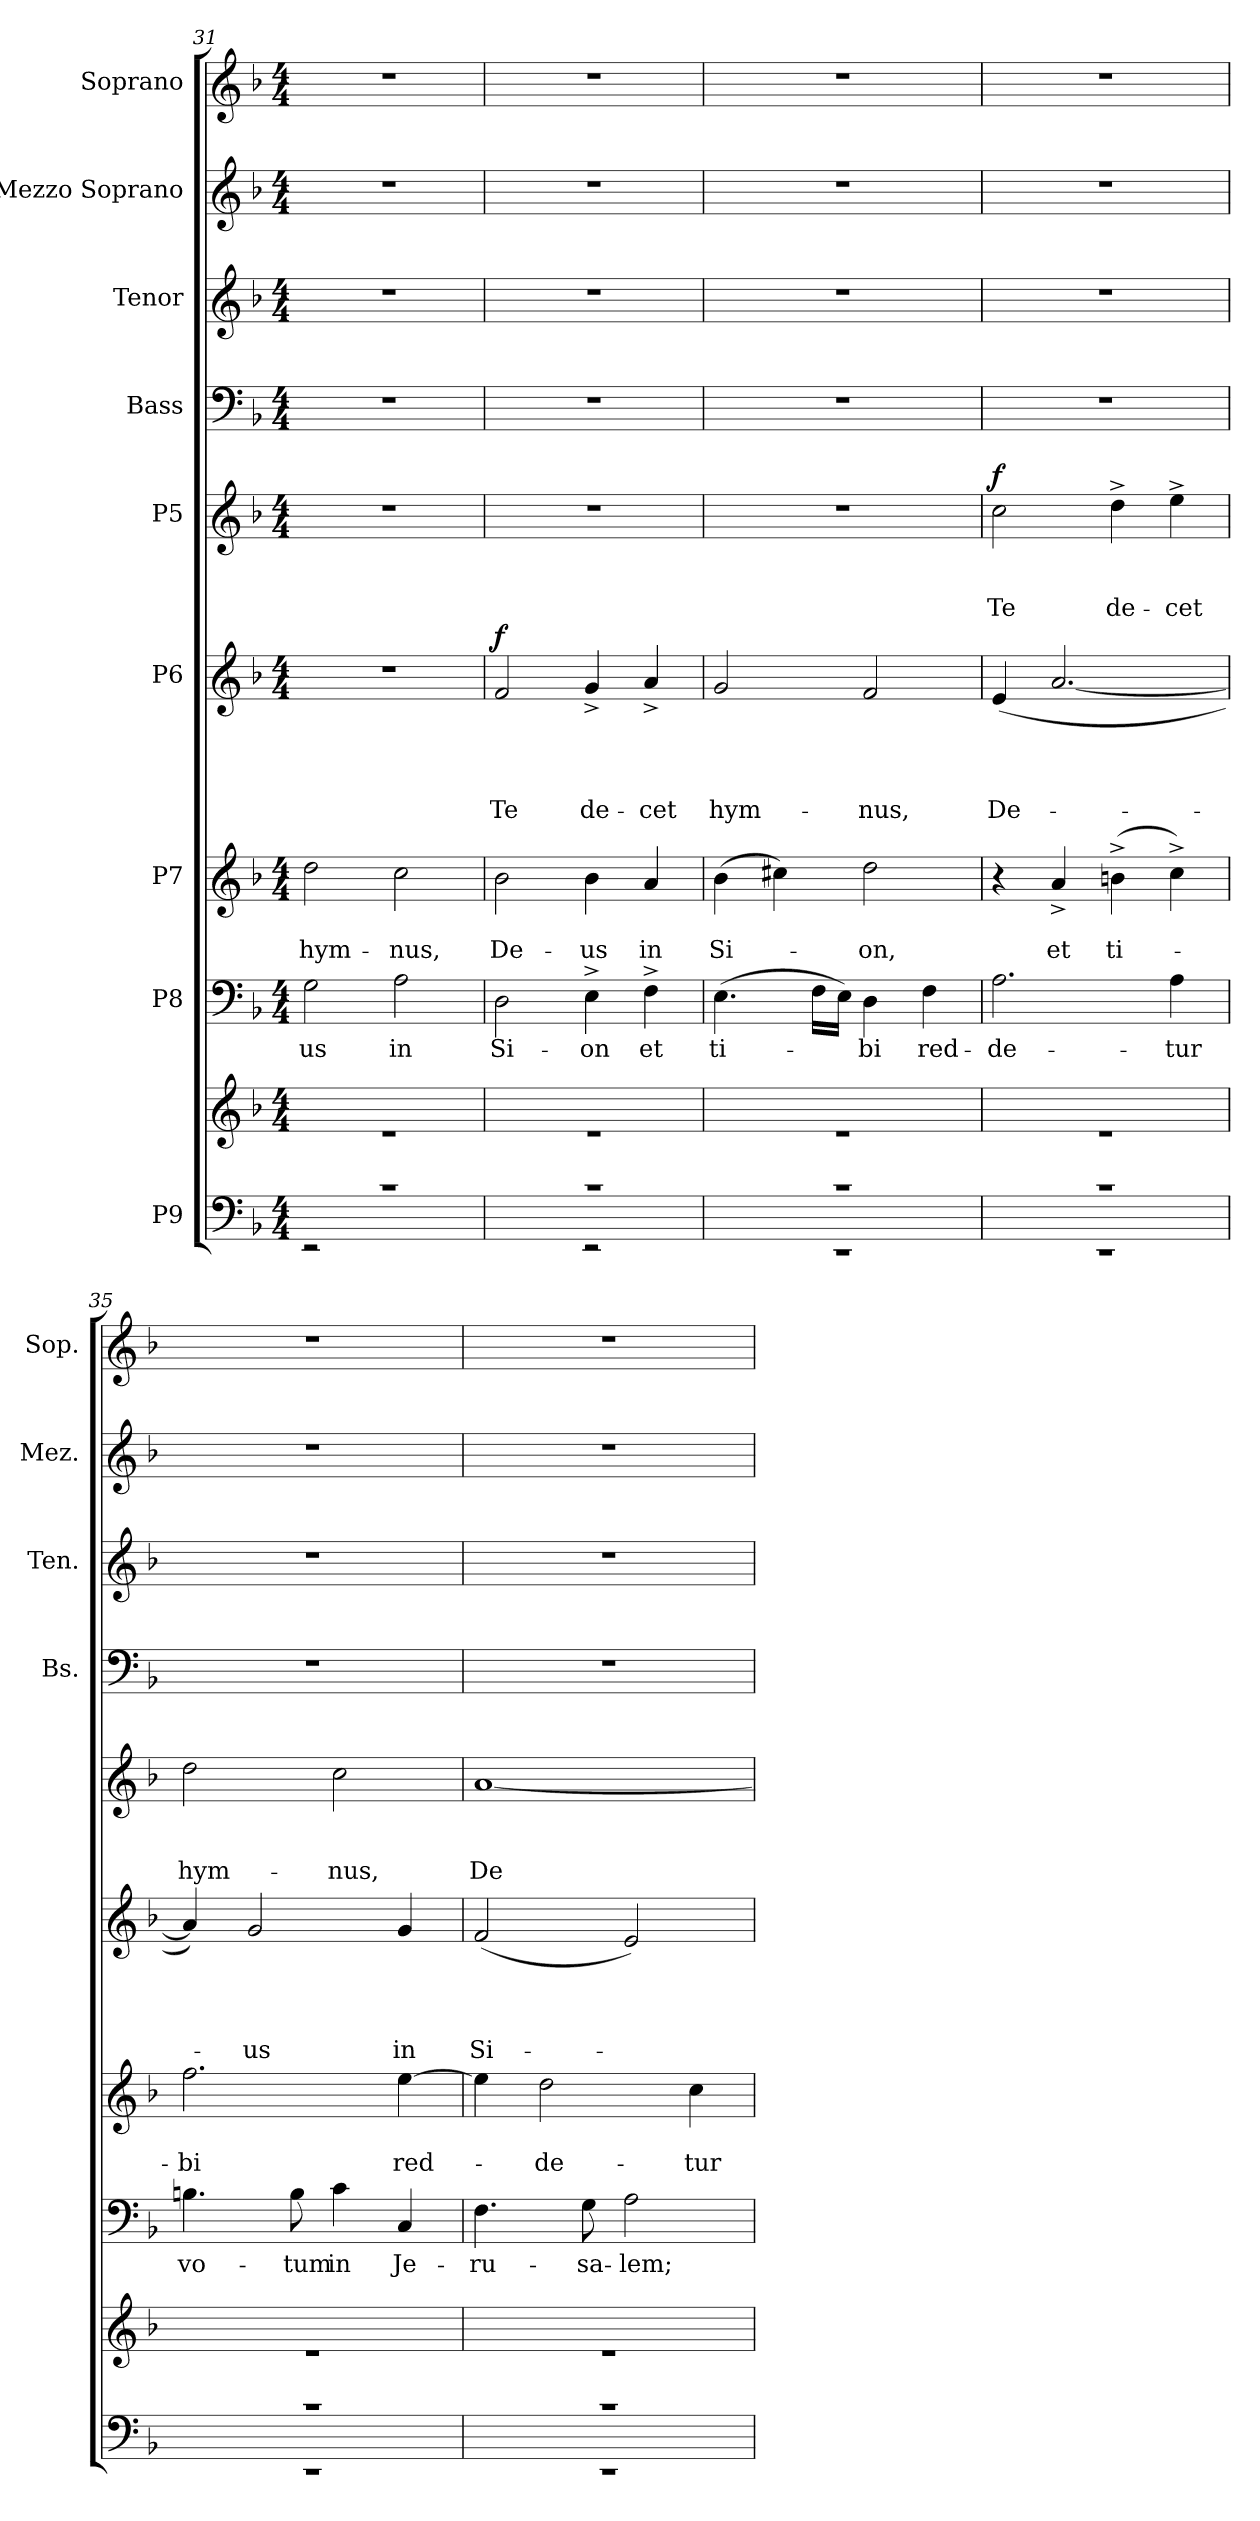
**kern	**kern	**kern	**text	**kern	**text	**text	**kern	**text	**text	**text	**text	**dynam	**kern	**text	**text	**text	**dynam	**kern	**kern	**kern	**kern
*part9	*part9	*part8	*part8	*part7	*part7	*part7	*part6	*part6	*part6	*part6	*part6	*part6	*part5	*part5	*part5	*part5	*part5	*part4	*part3	*part2	*part1
*staff10	*staff9	*staff8	*staff8	*staff7	*staff7	*staff7	*staff6	*staff6	*staff6	*staff6	*staff6	*staff6	*staff5	*staff5	*staff5	*staff5	*staff5	*staff4	*staff3	*staff2	*staff1
*I"P9	*	*I"P8	*	*I"P7	*	*	*I"P6	*	*	*	*	*	*I"P5	*	*	*	*	*I"Bass	*I"Tenor	*I"Mezzo Soprano	*I"Soprano
*	*	*	*	*	*	*	*	*	*	*	*	*	*	*	*	*	*	*I'Bs.	*I'Ten.	*I'Mez.	*I'Sop.
*clefF4	*clefG2	*clefF4	*	*clefG2	*	*	*clefG2	*	*	*	*	*	*clefG2	*	*	*	*	*clefF4	*clefG2	*clefG2	*clefG2
*	*	*	*	*ITrd7c12	*	*	*	*	*	*	*	*	*	*	*	*	*	*	*ITrd7c12	*	*
*k[b-]	*k[b-]	*k[b-]	*	*k[b-]	*	*	*k[b-]	*	*	*	*	*	*k[b-]	*	*	*	*	*k[b-]	*k[b-]	*k[b-]	*k[b-]
*F:	*F:	*F:	*	*F:	*	*	*F:	*	*	*	*	*	*F:	*	*	*	*	*F:	*F:	*F:	*F:
*M4/4	*M4/4	*M4/4	*	*M4/4	*	*	*M4/4	*	*	*	*	*	*M4/4	*	*	*	*	*M4/4	*M4/4	*M4/4	*M4/4
=31	=31	=31	=31	=31	=31	=31	=31	=31	=31	=31	=31	=31	=31	=31	=31	=31	=31	=31	=31	=31	=31
*^	*^	*	*	*	*	*	*	*	*	*	*	*	*	*	*	*	*	*	*	*	*
!	!	!	!	!	!LO:LY:b	!	!	!LO:LY:b	!	!	!	!	!	!	!	!	!	!	!	!	!	!	!
1rc	2rEE	1ryy	1r	2G\	-us	2d\	.	hym-	1r	.	.	.	.	.	1r	.	.	.	.	1r	1r	1r	1r
!	!	!	!	!	!LO:LY:b	!	!	!LO:LY:b	!	!	!	!	!	!	!	!	!	!	!	!	!	!	!
.	2ryy	.	.	2A\	in	2c\	.	-nus,	.	.	.	.	.	.	.	.	.	.	.	.	.	.	.
=32	=32	=32	=32	=32	=32	=32	=32	=32	=32	=32	=32	=32	=32	=32	=32	=32	=32	=32	=32	=32	=32	=32	=32
!	!	!	!	!	!LO:LY:b	!	!	!LO:LY:b	!	!	!	!	!LO:LY:b	!LO:DY:a	!	!	!	!	!	!	!	!	!
1rc	2ryy	1ryy	1r	2D\	Si-	2B-\	.	De-	2f/	.	.	.	Te	f	1r	.	.	.	.	1r	1r	1r	1r
!	!	!	!	!	!LO:LY:b	!	!	!LO:LY:b	!	!	!	!	!LO:LY:b	!	!	!	!	!	!	!	!	!	!
.	2rEE	.	.	4E^>\	-on	4B-\	.	-us	4g^</	.	.	.	de-	.	.	.	.	.	.	.	.	.	.
!	!	!	!	!	!LO:LY:b	!	!	!LO:LY:b	!	!	!	!	!LO:LY:b	!	!	!	!	!	!	!	!	!	!
.	.	.	.	4F^>\	et	4A/	.	in	4a^</	.	.	.	-cet	.	.	.	.	.	.	.	.	.	.
=33	=33	=33	=33	=33	=33	=33	=33	=33	=33	=33	=33	=33	=33	=33	=33	=33	=33	=33	=33	=33	=33	=33	=33
!	!	!	!	!	!LO:LY:b	!	!	!LO:LY:b	!	!	!	!	!LO:LY:b	!	!	!	!	!	!	!	!	!	!
1rc	1rEE	1ryy	1r	(>4.E\	ti-	(>4B-\	.	Si-	2g/	.	.	.	hym-	.	1r	.	.	.	.	1r	1r	1r	1r
.	.	.	.	.	.	4c#X\)	.	.	.	.	.	.	.	.	.	.	.	.	.	.	.	.	.
.	.	.	.	16F\LL	.	.	.	.	.	.	.	.	.	.	.	.	.	.	.	.	.	.	.
.	.	.	.	16E\JJ)	.	.	.	.	.	.	.	.	.	.	.	.	.	.	.	.	.	.	.
!	!	!	!	!	!LO:LY:b	!	!	!LO:LY:b	!	!	!	!	!LO:LY:b	!	!	!	!	!	!	!	!	!	!
.	.	.	.	4D\	-bi	2d\	.	-on,	2f/	.	.	.	-nus,	.	.	.	.	.	.	.	.	.	.
!	!	!	!	!	!LO:LY:b	!	!	!	!	!	!	!	!	!	!	!	!	!	!	!	!	!	!
.	.	.	.	4F\	red-	.	.	.	.	.	.	.	.	.	.	.	.	.	.	.	.	.	.
=34	=34	=34	=34	=34	=34	=34	=34	=34	=34	=34	=34	=34	=34	=34	=34	=34	=34	=34	=34	=34	=34	=34	=34
!	!	!	!	!	!LO:LY:b	!	!	!	!	!	!	!	!LO:LY:b	!	!	!	!	!LO:LY:b	!LO:DY:a	!	!	!	!
1rc	1rEE	1ryy	1r	2.A\	-de-	4r	.	.	(<4e/	.	.	.	De-	.	2cc\	.	.	Te	f	1r	1r	1r	1r
!	!	!	!	!	!	!	!	!LO:LY:b	!	!	!	!	!	!	!	!	!	!	!	!	!	!	!
.	.	.	.	.	.	4A^</	.	et	[<2.a/	.	.	.	.	.	.	.	.	.	.	.	.	.	.
!	!	!	!	!	!	!	!	!LO:LY:b	!	!	!	!	!	!	!	!	!	!LO:LY:b	!	!	!	!	!
.	.	.	.	.	.	(>4Bn^>\	.	ti-	.	.	.	.	.	.	4dd^>\	.	.	de-	.	.	.	.	.
!	!	!	!	!	!LO:LY:b	!	!	!	!	!	!	!	!	!	!	!	!	!LO:LY:b	!	!	!	!	!
.	.	.	.	4A\	-tur	4c^>\)	.	.	.	.	.	.	.	.	4ee^>\	.	.	-cet	.	.	.	.	.
!!LO:LB:g=z
=35	=35	=35	=35	=35	=35	=35	=35	=35	=35	=35	=35	=35	=35	=35	=35	=35	=35	=35	=35	=35	=35	=35	=35
!	!	!	!	!	!LO:LY:b	!	!	!LO:LY:b	!	!	!	!	!	!	!	!	!	!LO:LY:b	!	!	!	!	!
1rc	1rEE	1ryy	1r	4.Bn\	vo-	2.f\	.	-bi	4a/])	.	.	.	.	.	2dd\	.	.	hym-	.	1r	1r	1r	1r
!	!	!	!	!	!	!	!	!	!	!	!	!	!LO:LY:b	!	!	!	!	!	!	!	!	!	!
.	.	.	.	.	.	.	.	.	2g/	.	.	.	-us	.	.	.	.	.	.	.	.	.	.
!	!	!	!	!	!LO:LY:b	!	!	!	!	!	!	!	!	!	!	!	!	!	!	!	!	!	!
.	.	.	.	8B\	-tum	.	.	.	.	.	.	.	.	.	.	.	.	.	.	.	.	.	.
!	!	!	!	!	!LO:LY:b	!	!	!	!	!	!	!	!	!	!	!	!	!LO:LY:b	!	!	!	!	!
.	.	.	.	4c\	in	.	.	.	.	.	.	.	.	.	2cc\	.	.	-nus,	.	.	.	.	.
!	!	!	!	!	!LO:LY:b	!	!	!LO:LY:b	!	!	!	!	!LO:LY:b	!	!	!	!	!	!	!	!	!	!
.	.	.	.	4C/	Je-	[>4e\	.	red-	4g/	.	.	.	in	.	.	.	.	.	.	.	.	.	.
=36	=36	=36	=36	=36	=36	=36	=36	=36	=36	=36	=36	=36	=36	=36	=36	=36	=36	=36	=36	=36	=36	=36	=36
!	!	!	!	!	!LO:LY:b	!	!	!	!	!	!	!	!LO:LY:b	!	!	!	!	!LO:LY:b	!	!	!	!	!
1rc	1rEE	1ryy	1r	4.F\	-ru-	4e\]	.	.	(<2f/	.	.	.	Si-	.	[<1a	.	.	De-	.	1r	1r	1r	1r
!	!	!	!	!	!	!	!	!LO:LY:b	!	!	!	!	!	!	!	!	!	!	!	!	!	!	!
.	.	.	.	.	.	2d\	.	-de-	.	.	.	.	.	.	.	.	.	.	.	.	.	.	.
!	!	!	!	!	!LO:LY:b	!	!	!	!	!	!	!	!	!	!	!	!	!	!	!	!	!	!
.	.	.	.	8G\	-sa-	.	.	.	.	.	.	.	.	.	.	.	.	.	.	.	.	.	.
!	!	!	!	!	!LO:LY:b	!	!	!	!	!	!	!	!	!	!	!	!	!	!	!	!	!	!
.	.	.	.	2A\	-lem;	.	.	.	2e/)	.	.	.	.	.	.	.	.	.	.	.	.	.	.
!	!	!	!	!	!	!	!	!LO:LY:b	!	!	!	!	!	!	!	!	!	!	!	!	!	!	!
.	.	.	.	.	.	4c\	.	-tur	.	.	.	.	.	.	.	.	.	.	.	.	.	.	.
*v	*v	*	*	*	*	*	*	*	*	*	*	*	*	*	*	*	*	*	*	*	*	*	*
*	*v	*v	*	*	*	*	*	*	*	*	*	*	*	*	*	*	*	*	*	*	*	*
=	=	=	=	=	=	=	=	=	=	=	=	=	=	=	=	=	=	=	=	=	=
*-	*-	*-	*-	*-	*-	*-	*-	*-	*-	*-	*-	*-	*-	*-	*-	*-	*-	*-	*-	*-	*-
